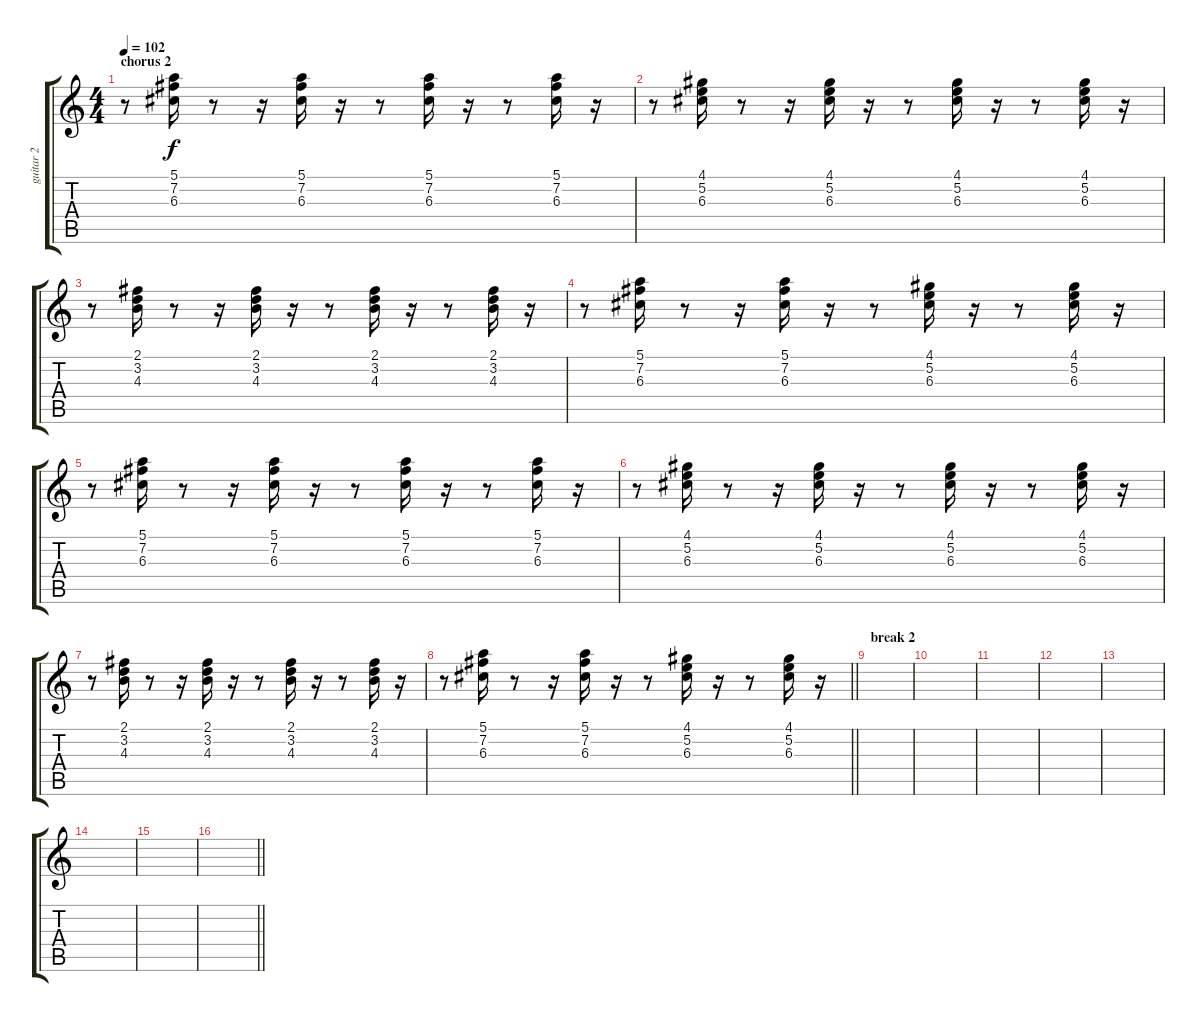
\track ("guitar 2" "guitar 2") {instrument distortionguitar}
\staff {score tabs}
\tuning (E4 B3 G3 D3 A2 E2) {hide}
\ts (4 4)
\section ("" "chorus 2")
\tempo 102
\clef g2
\ks c
r.8{dy f} (5.1 7.2 6.3).16 r.8 r.16 (5.1 7.2 6.3).16 r.16 r.8 (5.1 7.2 6.3).16 r.16 r.8 (5.1 7.2 6.3).16 r.16 |
r.8 (4.1 5.2 6.3).16 r.8 r.16 (4.1 5.2 6.3).16 r.16 r.8 (4.1 5.2 6.3).16 r.16 r.8 (4.1 5.2 6.3).16 r.16 |
r.8 (2.1 3.2 4.3).16 r.8 r.16 (2.1 3.2 4.3).16 r.16 r.8 (2.1 3.2 4.3).16 r.16 r.8 (2.1 3.2 4.3).16 r.16 |
r.8 (5.1 7.2 6.3).16 r.8 r.16 (5.1 7.2 6.3).16 r.16 r.8 (4.1 5.2 6.3).16 r.16 r.8 (4.1 5.2 6.3).16 r.16 |
r.8 (5.1 7.2 6.3).16 r.8 r.16 (5.1 7.2 6.3).16 r.16 r.8 (5.1 7.2 6.3).16 r.16 r.8 (5.1 7.2 6.3).16 r.16 |
r.8 (4.1 5.2 6.3).16 r.8 r.16 (4.1 5.2 6.3).16 r.16 r.8 (4.1 5.2 6.3).16 r.16 r.8 (4.1 5.2 6.3).16 r.16 |
r.8 (2.1 3.2 4.3).16 r.8 r.16 (2.1 3.2 4.3).16 r.16 r.8 (2.1 3.2 4.3).16 r.16 r.8 (2.1 3.2 4.3).16 r.16 |
\barLineRight lightlight
r.8 (5.1 7.2 6.3).16 r.8 r.16 (5.1 7.2 6.3).16 r.16 r.8 (4.1 5.2 6.3).16 r.16 r.8 (4.1 5.2 6.3).16 r.16 |
\section ("" "break 2")
|
|
|
|
|
|
|
\barLineRight lightlight
